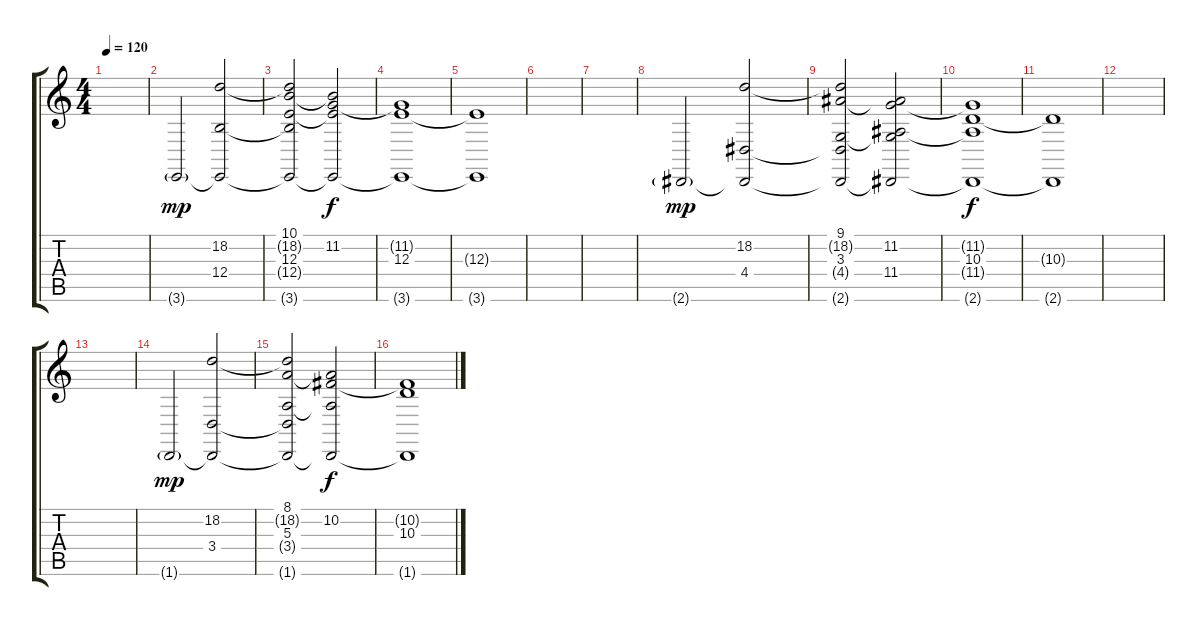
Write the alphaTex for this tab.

\track "" {instrument fx1rain}
\staff {score tabs}
\tuning (Db4 Ab3 E3 B2 Gb2 Db2) {hide}
\ts (4 4)
\tempo 120
\clef g2
\ks c
|
3.6{g}.2{dy mp} (18.2 12.4 3.6{t}).2 |
(10.1 18.2{t} 12.3 12.4{t} 3.6{t}).2 (10.1{t} 11.2 12.3{t} 3.6{t}).2{dy f} |
(11.2{t} 12.3 3.6{t}).1 |
(12.3{t} 3.6{t}).1 |
|
|
2.6{g}.2{dy mp} (18.2 4.4 2.6{t}).2 |
(9.1 18.2{t} 3.3 4.4{t} 2.6{t}).2 (9.1{t} 11.2 3.3{t} 11.4 2.6{t}).2 |
(11.2{t} 10.3 11.4{t} 2.6{t}).1{dy f} |
(10.3{t} 2.6{t}).1 |
|
|
1.6{g}.2{dy mp} (18.2 3.4 1.6{t}).2 |
(8.1 18.2{t} 5.3 3.4{t} 1.6{t}).2 (8.1{t} 10.2 5.3{t} 1.6{t}).2{dy f} |
(10.2{t} 10.3 1.6{t}).1
